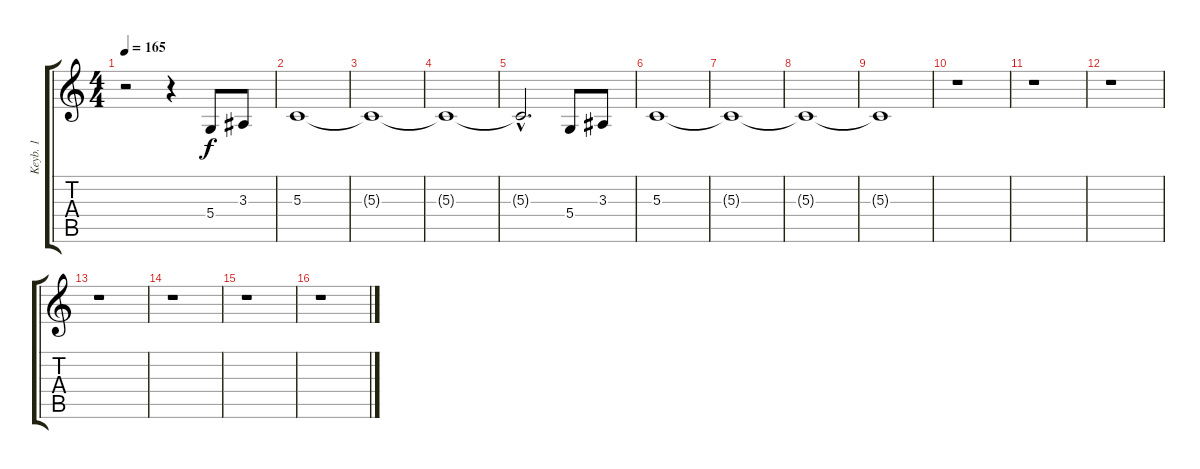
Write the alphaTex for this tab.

\track ("Keyb. 1" "Keyb. 1") {instrument synthstrings1}
\staff {score tabs}
\tuning (E4 B3 G3 D3 A2 E2) {hide}
\ts (4 4)
\tempo 165
\clef g2
\ks c
r.2{dy f instrument synthstrings1} r.4 5.4.8 3.3.8 |
5.3.1 |
5.3{t}.1 |
5.3{t}.1 |
5.3{hac t}.2{d} 5.4.8 3.3.8 |
5.3.1 |
5.3{t}.1 |
5.3{t}.1 |
5.3{t}.1 |
r.1 |
r.1 |
r.1 |
r.1 |
r.1 |
r.1 |
r.1
